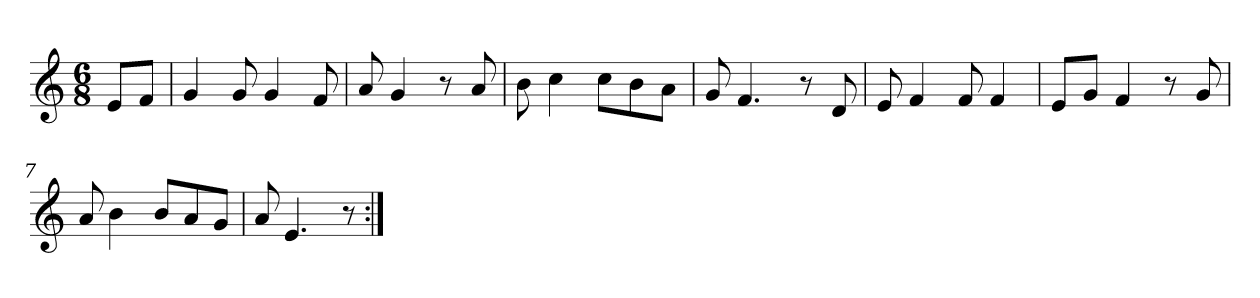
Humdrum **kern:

**kern
*part1
*staff1
*clefG2
*M6/8
*MM80
=
8e/L
8f/J
=1
4g
8g
4g
8f
=2
8a
4g
8r
8a
=3
8b
4cc
8cc\L
8b\
8a\J
=4
8g
4.f
8r
8d
=5
8e
4f
8f
4f
=6
8e/L
8g/J
4f
8r
8g
=7
8a
4b
8b/L
8a/
8g/J
=8
8a
4.e
8r
=:|!
*-
